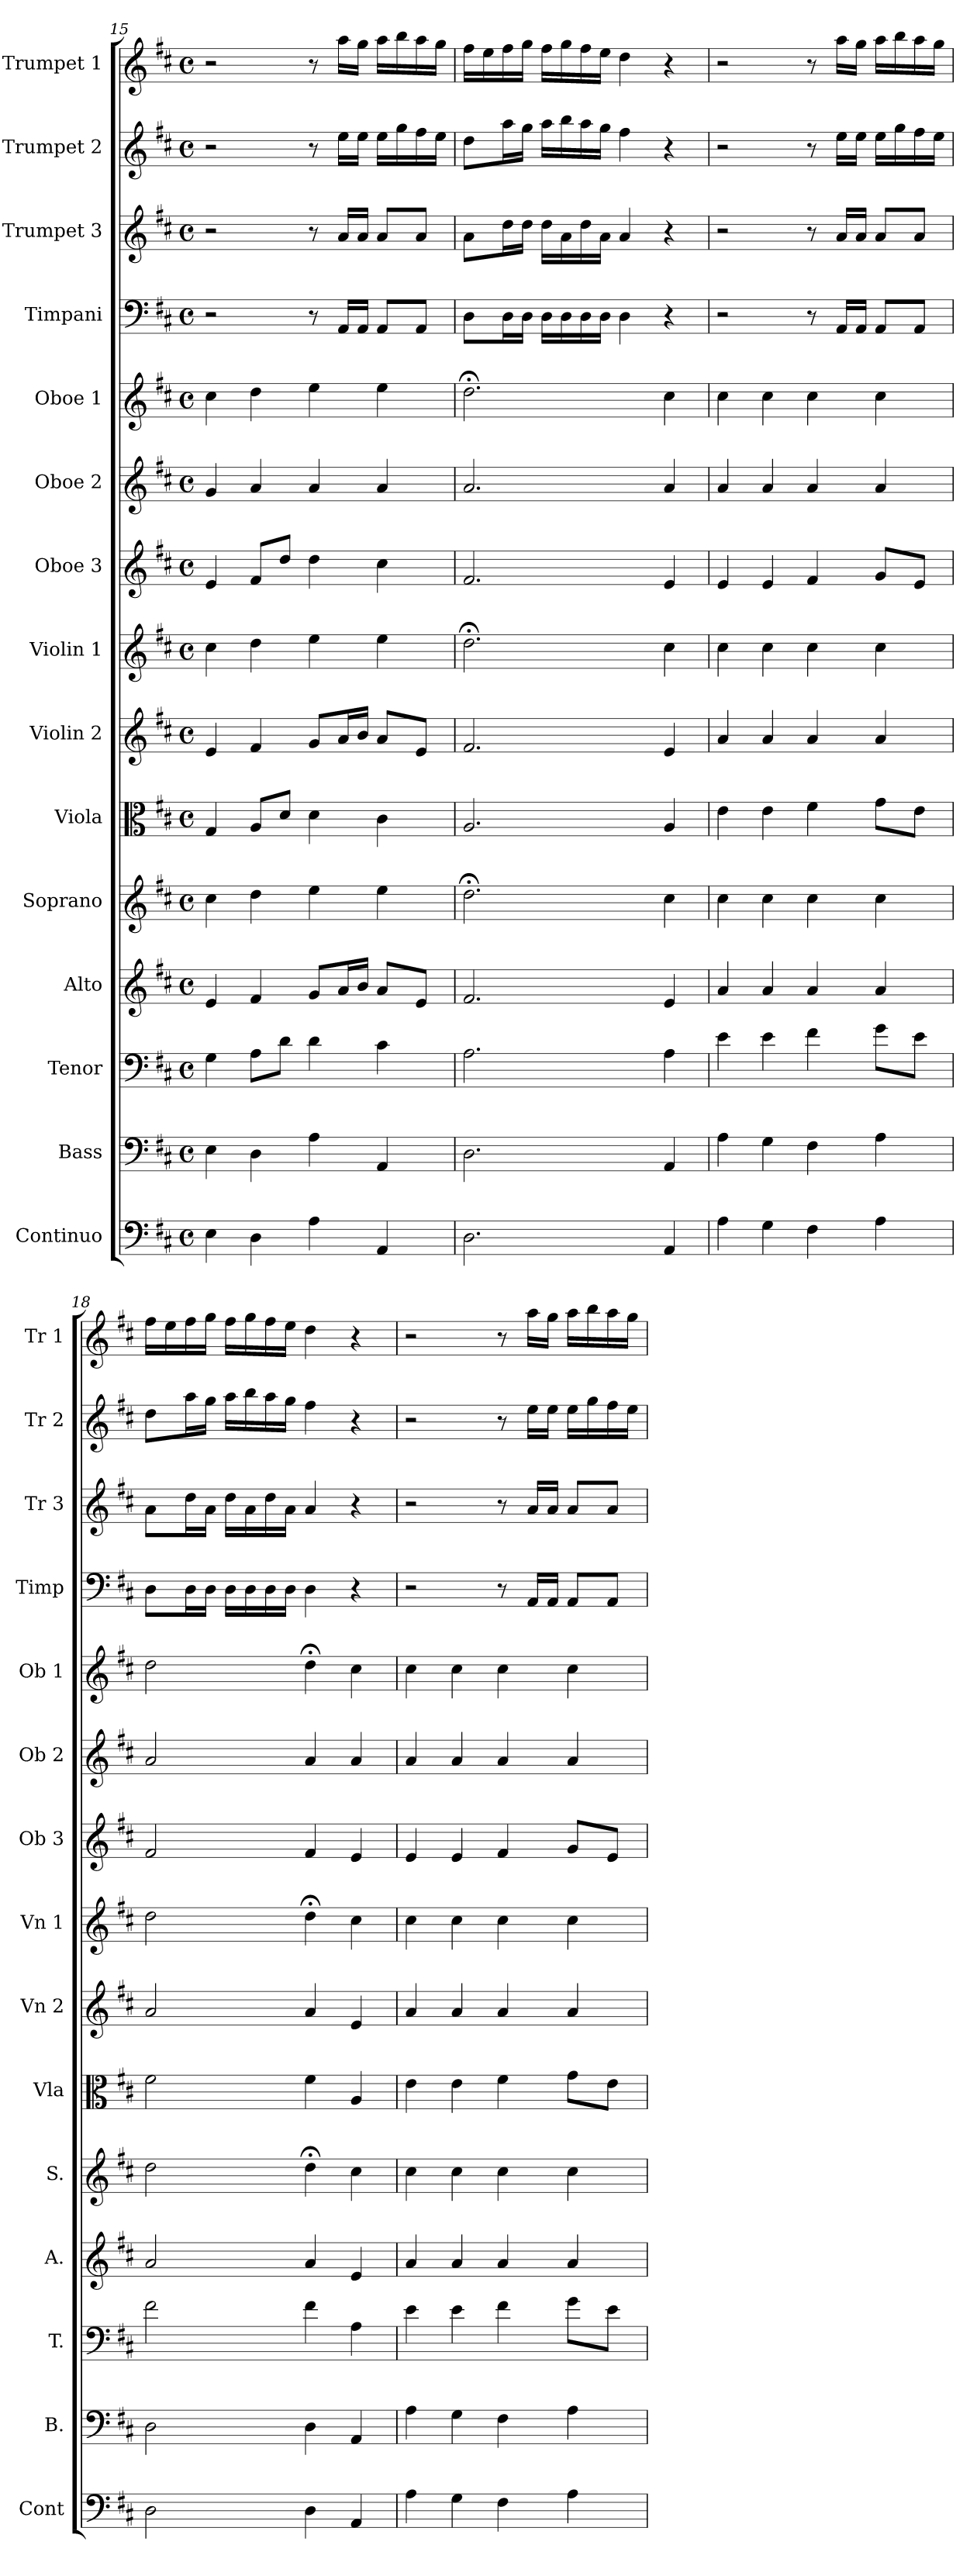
**kern	**kern	**kern	**kern	**kern	**kern	**kern	**kern	**kern	**kern	**kern	**kern	**kern	**kern	**kern
*part15	*part14	*part13	*part12	*part11	*part10	*part9	*part8	*part7	*part6	*part5	*part4	*part3	*part2	*part1
*staff15	*staff14	*staff13	*staff12	*staff11	*staff10	*staff9	*staff8	*staff7	*staff6	*staff5	*staff4	*staff3	*staff2	*staff1
*I"Continuo	*I"Bass	*I"Tenor	*I"Alto	*I"Soprano	*I"Viola	*I"Violin 2	*I"Violin 1	*I"Oboe 3	*I"Oboe 2	*I"Oboe 1	*I"Timpani	*I"Trumpet 3	*I"Trumpet 2	*I"Trumpet 1
*I'Cont	*I'B.	*I'T.	*I'A.	*I'S.	*I'Vla	*I'Vn 2	*I'Vn 1	*I'Ob 3	*I'Ob 2	*I'Ob 1	*I'Timp	*I'Tr 3	*I'Tr 2	*I'Tr 1
*clefF4	*clefF4	*clefF4	*clefG2	*clefG2	*clefC3	*clefG2	*clefG2	*clefG2	*clefG2	*clefG2	*clefF4	*clefG2	*clefG2	*clefG2
*k[f#c#]	*k[f#c#]	*k[f#c#]	*k[f#c#]	*k[f#c#]	*k[f#c#]	*k[f#c#]	*k[f#c#]	*k[f#c#]	*k[f#c#]	*k[f#c#]	*k[f#c#]	*k[f#c#]	*k[f#c#]	*k[f#c#]
*D:	*D:	*D:	*D:	*D:	*D:	*D:	*D:	*D:	*D:	*D:	*D:	*D:	*D:	*D:
*M4/4	*M4/4	*M4/4	*M4/4	*M4/4	*M4/4	*M4/4	*M4/4	*M4/4	*M4/4	*M4/4	*M4/4	*M4/4	*M4/4	*M4/4
*met(c)	*met(c)	*met(c)	*met(c)	*met(c)	*met(c)	*met(c)	*met(c)	*met(c)	*met(c)	*met(c)	*met(c)	*met(c)	*met(c)	*met(c)
=15	=15	=15	=15	=15	=15	=15	=15	=15	=15	=15	=15	=15	=15	=15
4E\	4E\	4G\	4e/	4cc#\	4G/	4e/	4cc#\	4e/	4g/	4cc#\	2r	2r	2r	2r
4D\	4D\	8A\L	4f#/	4dd\	8A/L	4f#/	4dd\	8f#/L	4a/	4dd\	.	.	.	.
.	.	8d\J	.	.	8d/J	.	.	8dd/J	.	.	.	.	.	.
4A\	4A\	4d\	8g/L	4ee\	4d\	8g/L	4ee\	4dd\	4a/	4ee\	8r	8r	8r	8r
.	.	.	16a/L	.	.	16a/L	.	.	.	.	16AA/LL	16a/LL	16ee\LL	16aa\LL
.	.	.	16b/JJ	.	.	16b/JJ	.	.	.	.	16AA/JJ	16a/JJ	16ee\JJ	16gg\JJ
4AA/	4AA/	4c#\	8a/L	4ee\	4c#\	8a/L	4ee\	4cc#\	4a/	4ee\	8AA/L	8a/L	16ee\LL	16aa\LL
.	.	.	.	.	.	.	.	.	.	.	.	.	16gg\	16bb\
.	.	.	8e/J	.	.	8e/J	.	.	.	.	8AA/J	8a/J	16ff#\	16aa\
.	.	.	.	.	.	.	.	.	.	.	.	.	16ee\JJ	16gg\JJ
=16	=16	=16	=16	=16	=16	=16	=16	=16	=16	=16	=16	=16	=16	=16
2.D\	2.D\	2.A\	2.f#/	2.dd;<\	2.A/	2.f#/	2.dd;<\	2.f#/	2.a/	2.dd;<\	8D\L	8a\L	8dd\L	16ff#\LL
.	.	.	.	.	.	.	.	.	.	.	.	.	.	16ee\
.	.	.	.	.	.	.	.	.	.	.	16D\L	16dd\L	16aa\L	16ff#\
.	.	.	.	.	.	.	.	.	.	.	16D\JJ	16dd\JJ	16gg\JJ	16gg\JJ
.	.	.	.	.	.	.	.	.	.	.	16D\LL	16dd\LL	16aa\LL	16ff#\LL
.	.	.	.	.	.	.	.	.	.	.	16D\	16a\	16bb\	16gg\
.	.	.	.	.	.	.	.	.	.	.	16D\	16dd\	16aa\	16ff#\
.	.	.	.	.	.	.	.	.	.	.	16D\JJ	16a\JJ	16gg\JJ	16ee\JJ
.	.	.	.	.	.	.	.	.	.	.	4D\	4a/	4ff#\	4dd\
4AA/	4AA/	4A\	4e/	4cc#\	4A/	4e/	4cc#\	4e/	4a/	4cc#\	4r	4r	4r	4r
=17	=17	=17	=17	=17	=17	=17	=17	=17	=17	=17	=17	=17	=17	=17
4A\	4A\	4e\	4a/	4cc#\	4e\	4a/	4cc#\	4e/	4a/	4cc#\	2r	2r	2r	2r
4G\	4G\	4e\	4a/	4cc#\	4e\	4a/	4cc#\	4e/	4a/	4cc#\	.	.	.	.
4F#\	4F#\	4f#\	4a/	4cc#\	4f#\	4a/	4cc#\	4f#/	4a/	4cc#\	8r	8r	8r	8r
.	.	.	.	.	.	.	.	.	.	.	16AA/LL	16a/LL	16ee\LL	16aa\LL
.	.	.	.	.	.	.	.	.	.	.	16AA/JJ	16a/JJ	16ee\JJ	16gg\JJ
4A\	4A\	8g\L	4a/	4cc#\	8g\L	4a/	4cc#\	8g/L	4a/	4cc#\	8AA/L	8a/L	16ee\LL	16aa\LL
.	.	.	.	.	.	.	.	.	.	.	.	.	16gg\	16bb\
.	.	8e\J	.	.	8e\J	.	.	8e/J	.	.	8AA/J	8a/J	16ff#\	16aa\
.	.	.	.	.	.	.	.	.	.	.	.	.	16ee\JJ	16gg\JJ
!!LO:PB:g=z
=18	=18	=18	=18	=18	=18	=18	=18	=18	=18	=18	=18	=18	=18	=18
2D\	2D\	2f#\	2a/	2dd\	2f#\	2a/	2dd\	2f#/	2a/	2dd\	8D\L	8a\L	8dd\L	16ff#\LL
.	.	.	.	.	.	.	.	.	.	.	.	.	.	16ee\
.	.	.	.	.	.	.	.	.	.	.	16D\L	16dd\L	16aa\L	16ff#\
.	.	.	.	.	.	.	.	.	.	.	16D\JJ	16a\JJ	16gg\JJ	16gg\JJ
.	.	.	.	.	.	.	.	.	.	.	16D\LL	16dd\LL	16aa\LL	16ff#\LL
.	.	.	.	.	.	.	.	.	.	.	16D\	16a\	16bb\	16gg\
.	.	.	.	.	.	.	.	.	.	.	16D\	16dd\	16aa\	16ff#\
.	.	.	.	.	.	.	.	.	.	.	16D\JJ	16a\JJ	16gg\JJ	16ee\JJ
4D\	4D\	4f#\	4a/	4dd;<\	4f#\	4a/	4dd;<\	4f#/	4a/	4dd;<\	4D\	4a/	4ff#\	4dd\
4AA/	4AA/	4A\	4e/	4cc#\	4A/	4e/	4cc#\	4e/	4a/	4cc#\	4r	4r	4r	4r
=19	=19	=19	=19	=19	=19	=19	=19	=19	=19	=19	=19	=19	=19	=19
4A\	4A\	4e\	4a/	4cc#\	4e\	4a/	4cc#\	4e/	4a/	4cc#\	2r	2r	2r	2r
4G\	4G\	4e\	4a/	4cc#\	4e\	4a/	4cc#\	4e/	4a/	4cc#\	.	.	.	.
4F#\	4F#\	4f#\	4a/	4cc#\	4f#\	4a/	4cc#\	4f#/	4a/	4cc#\	8r	8r	8r	8r
.	.	.	.	.	.	.	.	.	.	.	16AA/LL	16a/LL	16ee\LL	16aa\LL
.	.	.	.	.	.	.	.	.	.	.	16AA/JJ	16a/JJ	16ee\JJ	16gg\JJ
4A\	4A\	8g\L	4a/	4cc#\	8g\L	4a/	4cc#\	8g/L	4a/	4cc#\	8AA/L	8a/L	16ee\LL	16aa\LL
.	.	.	.	.	.	.	.	.	.	.	.	.	16gg\	16bb\
.	.	8e\J	.	.	8e\J	.	.	8e/J	.	.	8AA/J	8a/J	16ff#\	16aa\
.	.	.	.	.	.	.	.	.	.	.	.	.	16ee\JJ	16gg\JJ
=	=	=	=	=	=	=	=	=	=	=	=	=	=	=
*-	*-	*-	*-	*-	*-	*-	*-	*-	*-	*-	*-	*-	*-	*-
